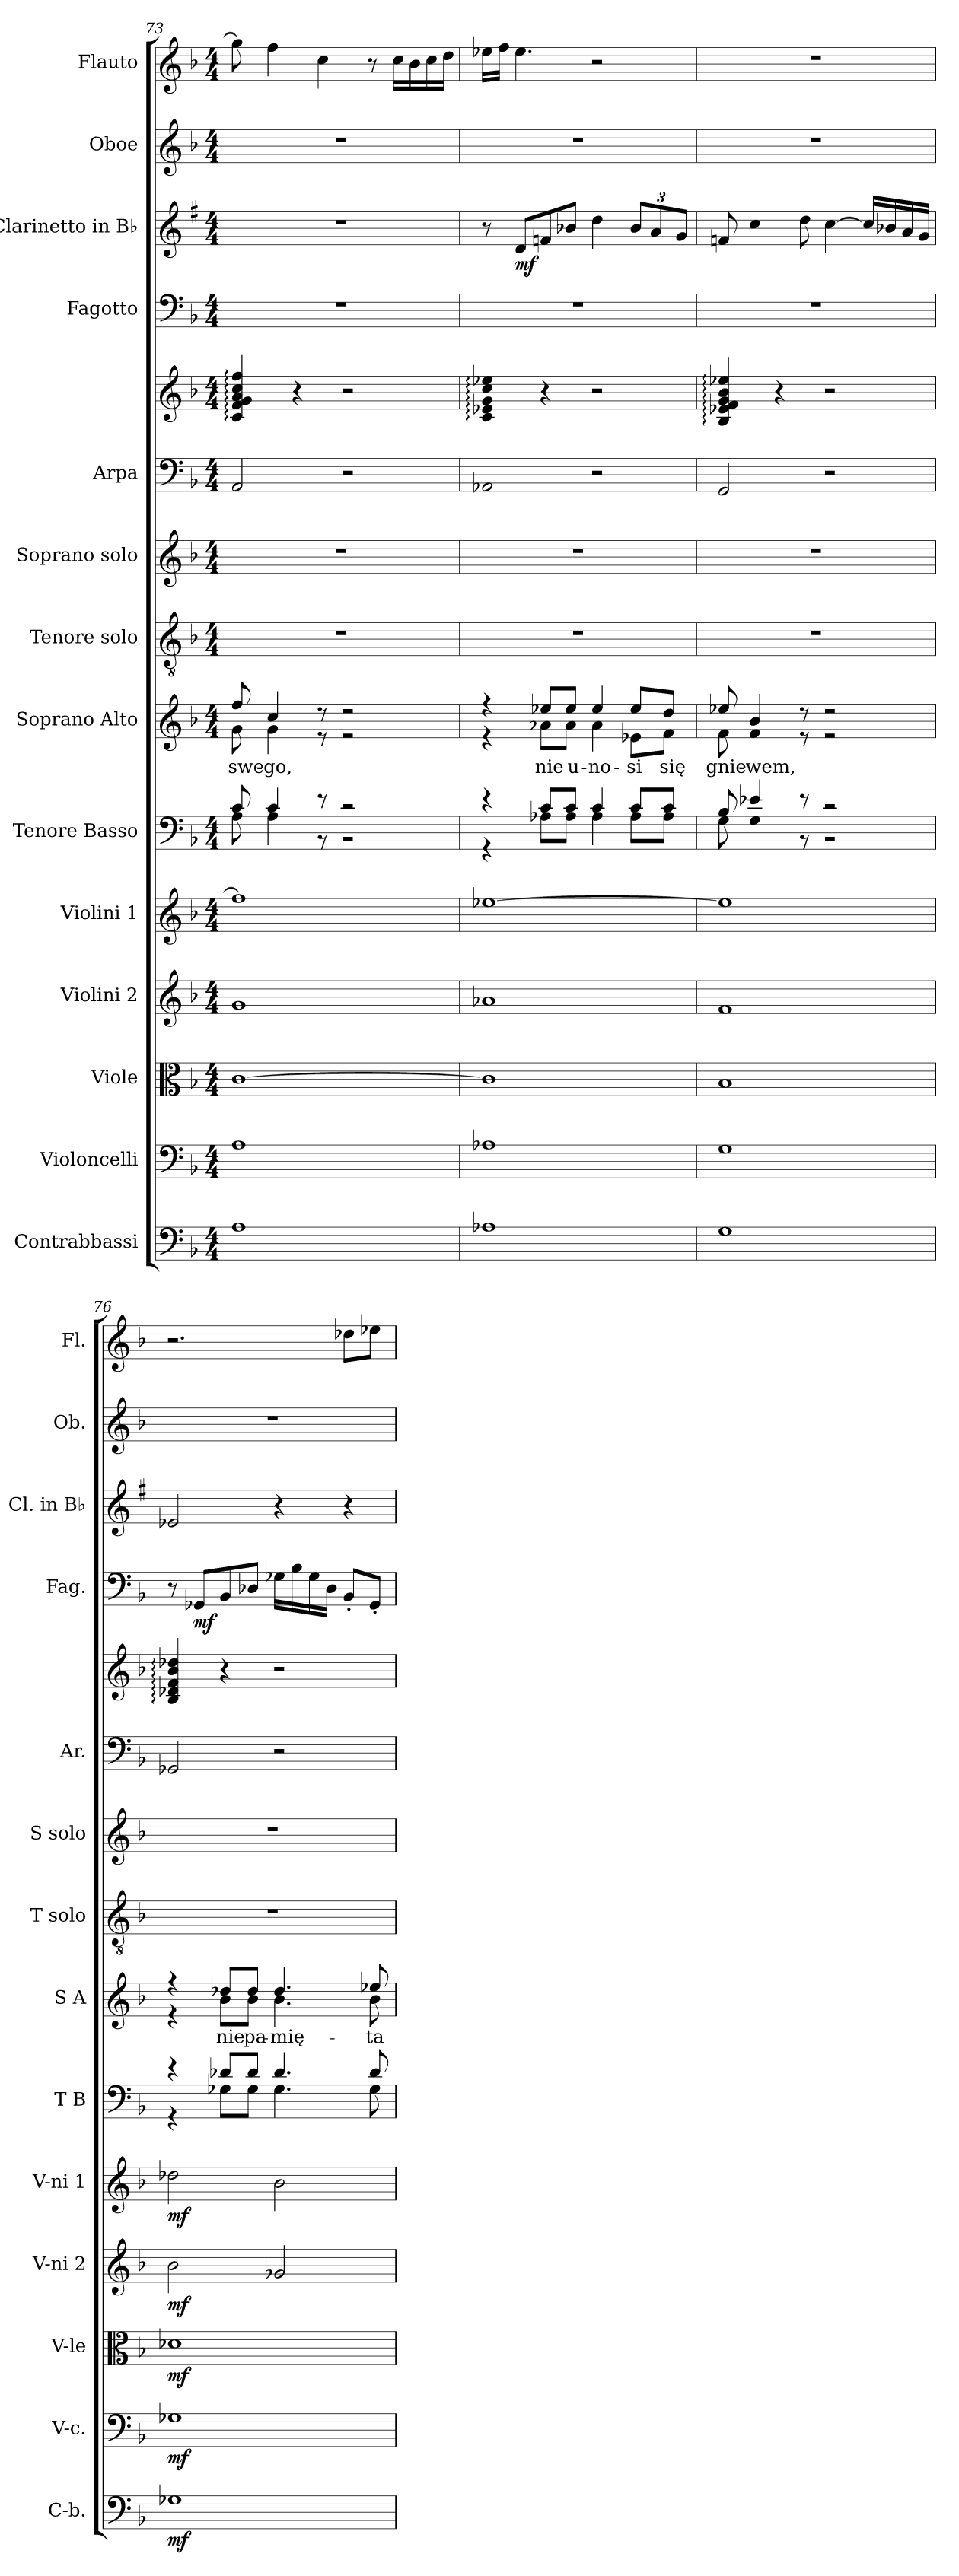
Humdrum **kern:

**kern	**dynam	**kern	**dynam	**kern	**dynam	**kern	**dynam	**kern	**dynam	**kern	**kern	**text	**kern	**kern	**kern	**kern	**kern	**dynam	**kern	**dynam	**kern	**kern
*part14	*part14	*part13	*part13	*part12	*part12	*part11	*part11	*part10	*part10	*part9	*part8	*part8	*part7	*part6	*part5	*part5	*part4	*part4	*part3	*part3	*part2	*part1
*staff15	*staff15	*staff14	*staff14	*staff13	*staff13	*staff12	*staff12	*staff11	*staff11	*staff10	*staff9	*staff9	*staff8	*staff7	*staff6	*staff5	*staff4	*staff4	*staff3	*staff3	*staff2	*staff1
*I"Contrabbassi	*	*I"Violoncelli	*	*I"Viole	*	*I"Violini 2	*	*I"Violini 1	*	*I"Tenore Basso	*I"Soprano Alto	*	*I"Tenore solo	*I"Soprano solo	*I"Arpa	*	*I"Fagotto	*	*I"Clarinetto in B♭	*	*I"Oboe	*I"Flauto
*I'C-b.	*	*I'V-c.	*	*I'V-le	*	*I'V-ni 2	*	*I'V-ni 1	*	*I'T B	*I'S A	*	*I'T solo	*I'S solo	*I'Ar.	*	*I'Fag.	*	*I'Cl. in B♭	*	*I'Ob.	*I'Fl.
*clefF4	*	*clefF4	*	*clefC3	*	*clefG2	*	*clefG2	*	*clefF4	*clefG2	*	*clefGv2	*clefG2	*clefF4	*clefG2	*clefF4	*	*clefG2	*	*clefG2	*clefG2
*	*	*	*	*	*	*	*	*	*	*	*	*	*	*	*	*	*	*	*ITrd1c2	*	*	*
*k[b-]	*	*k[b-]	*	*k[b-]	*	*k[b-]	*	*k[b-]	*	*k[b-]	*k[b-]	*	*k[b-]	*k[b-]	*k[b-]	*k[b-]	*k[b-]	*	*k[b-]	*	*k[b-]	*k[b-]
*M4/4	*	*M4/4	*	*M4/4	*	*M4/4	*	*M4/4	*	*M4/4	*M4/4	*	*M4/4	*M4/4	*M4/4	*M4/4	*M4/4	*	*M4/4	*	*M4/4	*M4/4
=73	=73	=73	=73	=73	=73	=73	=73	=73	=73	=73	=73	=73	=73	=73	=73	=73	=73	=73	=73	=73	=73	=73
*	*	*	*	*	*	*	*	*	*	*^	*^	*	*	*	*	*	*	*	*	*	*	*
1A	.	1A	.	[1c	.	1g	.	1ff]	.	8c	8A	8ff	8g	swe-	1r	1r	2AA:	4c: 4f: 4g: 4a: 4cc: 4ff:	1r	.	1r	.	1r	8gg]
.	.	.	.	.	.	.	.	.	.	4c	4A	4cc	4g	-go,	.	.	.	.	.	.	.	.	.	4ff
.	.	.	.	.	.	.	.	.	.	.	.	.	.	.	.	.	.	4r	.	.	.	.	.	.
.	.	.	.	.	.	.	.	.	.	8r	8r	8r	8r	.	.	.	.	.	.	.	.	.	.	4cc
.	.	.	.	.	.	.	.	.	.	2r	2r	2r	2r	.	.	.	2r	2r	.	.	.	.	.	.
.	.	.	.	.	.	.	.	.	.	.	.	.	.	.	.	.	.	.	.	.	.	.	.	8r
.	.	.	.	.	.	.	.	.	.	.	.	.	.	.	.	.	.	.	.	.	.	.	.	16ccLL
.	.	.	.	.	.	.	.	.	.	.	.	.	.	.	.	.	.	.	.	.	.	.	.	16b-
.	.	.	.	.	.	.	.	.	.	.	.	.	.	.	.	.	.	.	.	.	.	.	.	16cc
.	.	.	.	.	.	.	.	.	.	.	.	.	.	.	.	.	.	.	.	.	.	.	.	16ddJJ
=74	=74	=74	=74	=74	=74	=74	=74	=74	=74	=74	=74	=74	=74	=74	=74	=74	=74	=74	=74	=74	=74	=74	=74	=74
1A-X	.	1A-X	.	1c]	.	1a-X	.	[1ee-X	.	4r	4r	4r	4r	.	1r	1r	2AA-X:	4c: 4e-X: 4g: 4cc: 4ee-X:	1r	.	8r	.	1r	16ee-XLL
.	.	.	.	.	.	.	.	.	.	.	.	.	.	.	.	.	.	.	.	.	.	.	.	16ffJJ
.	.	.	.	.	.	.	.	.	.	.	.	.	.	.	.	.	.	.	.	.	8cL	mf	.	4.ee-
.	.	.	.	.	.	.	.	.	.	8cL	8A-XL	8ee-XL	8a-XL	nie	.	.	.	4r	.	.	8e-X	.	.	.
.	.	.	.	.	.	.	.	.	.	8cJ	8A-J	8ee-J	8a-J	u-	.	.	.	.	.	.	8a-XJ	.	.	.
.	.	.	.	.	.	.	.	.	.	4c	4A-	4ee-	4a-	-no-	.	.	2r	2r	.	.	4cc	.	.	2r
.	.	.	.	.	.	.	.	.	.	8cL	8A-L	8ee-L	8e-XL	-si	.	.	.	.	.	.	12a-L	.	.	.
.	.	.	.	.	.	.	.	.	.	.	.	.	.	.	.	.	.	.	.	.	12g	.	.	.
.	.	.	.	.	.	.	.	.	.	8cJ	8A-J	8ddJ	8fJ	się	.	.	.	.	.	.	.	.	.	.
.	.	.	.	.	.	.	.	.	.	.	.	.	.	.	.	.	.	.	.	.	12fJ	.	.	.
=75	=75	=75	=75	=75	=75	=75	=75	=75	=75	=75	=75	=75	=75	=75	=75	=75	=75	=75	=75	=75	=75	=75	=75	=75
1G	.	1G	.	1B-	.	1f	.	1ee-]	.	8B-	8G	8ee-X	8f	gnie-	1r	1r	2GG:	4B-: 4e-X: 4f: 4g: 4b-: 4ee-X:	1r	.	8e-X	.	1r	1r
.	.	.	.	.	.	.	.	.	.	4e-X	4G	4b-	4f	-wem,	.	.	.	.	.	.	4b-	.	.	.
.	.	.	.	.	.	.	.	.	.	.	.	.	.	.	.	.	.	4r	.	.	.	.	.	.
.	.	.	.	.	.	.	.	.	.	8r	8r	8r	8r	.	.	.	.	.	.	.	8cc	.	.	.
.	.	.	.	.	.	.	.	.	.	2r	2r	2r	2r	.	.	.	2r	2r	.	.	[4b-	.	.	.
.	.	.	.	.	.	.	.	.	.	.	.	.	.	.	.	.	.	.	.	.	16b-LL]	.	.	.
.	.	.	.	.	.	.	.	.	.	.	.	.	.	.	.	.	.	.	.	.	16a-X	.	.	.
.	.	.	.	.	.	.	.	.	.	.	.	.	.	.	.	.	.	.	.	.	16g	.	.	.
.	.	.	.	.	.	.	.	.	.	.	.	.	.	.	.	.	.	.	.	.	16fJJ	.	.	.
=76	=76	=76	=76	=76	=76	=76	=76	=76	=76	=76	=76	=76	=76	=76	=76	=76	=76	=76	=76	=76	=76	=76	=76	=76
1G-X	mf	1G-X	mf	1d-X	mf	2b-	mf	2dd-X	mf	4r	4r	4r	4r	.	1r	1r	2GG-X:	4B-: 4d-X: 4f: 4b-: 4dd-X:	8r	.	2d-X	.	1r	2.r
.	.	.	.	.	.	.	.	.	.	.	.	.	.	.	.	.	.	.	8GG-XL	mf	.	.	.	.
.	.	.	.	.	.	.	.	.	.	8d-XL	8G-XL	8dd-XL	8b-L	nie	.	.	.	4r	8BB-	.	.	.	.	.
.	.	.	.	.	.	.	.	.	.	8d-J	8G-J	8dd-J	8b-J	pa-	.	.	.	.	8D-XJ	.	.	.	.	.
.	.	.	.	.	.	2g-X	.	2b-	.	4.d-	4.G-	4.dd-	4.b-	-mię-	.	.	2r	2r	16G-XLL	.	4r	.	.	.
.	.	.	.	.	.	.	.	.	.	.	.	.	.	.	.	.	.	.	16B-	.	.	.	.	.
.	.	.	.	.	.	.	.	.	.	.	.	.	.	.	.	.	.	.	16G-	.	.	.	.	.
.	.	.	.	.	.	.	.	.	.	.	.	.	.	.	.	.	.	.	16D-JJ	.	.	.	.	.
.	.	.	.	.	.	.	.	.	.	.	.	.	.	.	.	.	.	.	8BB-'L	.	4r	.	.	8dd-XL
.	.	.	.	.	.	.	.	.	.	8d-	8G-	8ee-X	8b-	-ta	.	.	.	.	8GG-'J	.	.	.	.	8ee-XJ
*	*	*	*	*	*	*	*	*	*	*v	*v	*	*	*	*	*	*	*	*	*	*	*	*	*
*	*	*	*	*	*	*	*	*	*	*	*v	*v	*	*	*	*	*	*	*	*	*	*	*
=	=	=	=	=	=	=	=	=	=	=	=	=	=	=	=	=	=	=	=	=	=	=
*-	*-	*-	*-	*-	*-	*-	*-	*-	*-	*-	*-	*-	*-	*-	*-	*-	*-	*-	*-	*-	*-	*-
